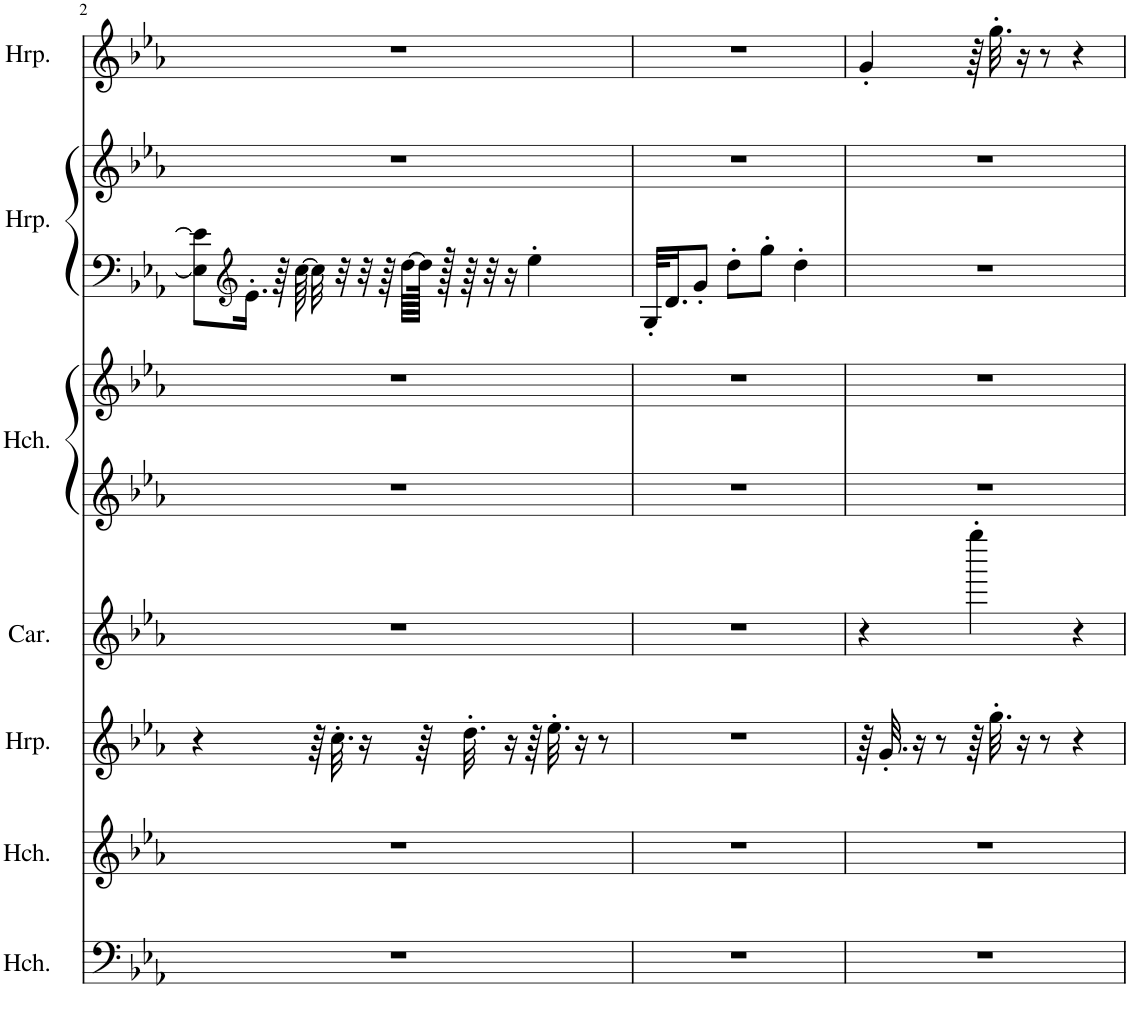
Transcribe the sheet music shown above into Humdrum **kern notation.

**kern	**kern	**kern	**kern	**kern	**kern	**kern	**kern	**kern
*part7	*part6	*part5	*part4	*part3	*part3	*part2	*part2	*part1
*staff9	*staff8	*staff7	*staff6	*staff5	*staff4	*staff3	*staff2	*staff1
*I"羽管键琴, HARPSILEFT	*I"羽管键琴, HARPSIRIGHT	*I"竖琴, HARPRIGHT	*I"钟琴, bell	*I"羽管键琴, HARPSI	*	*I"竖琴, HARPCTR	*	*I"竖琴, HARPLEFT
*	*	*I'Hrp.	*	*	*	*I'Hrp.	*	*I'Hrp.
!!LO:PB:g=z
*clefF4	*clefG2	*clefG2	*clefG2	*clefG2	*clefG2	*clefF4	*clefG2	*clefG2
*k[b-e-a-]	*k[b-e-a-]	*k[b-e-a-]	*k[b-e-a-]	*k[b-e-a-]	*k[b-e-a-]	*k[b-e-a-]	*k[b-e-a-]	*k[b-e-a-]
*M3/4	*M3/4	*M3/4	*M3/4	*M3/4	*M3/4	*M3/4	*M3/4	*M3/4
=2	=2	=2	=2	=2	=2	=2	=2	=2
2.r	2.r	4r	2.r	2.r	2.r	8E-\] 8e-\]L	2.r	2.r
*	*	*	*	*	*	*clefG2	*	*
.	.	.	.	.	.	16.e-'\Jk	.	.
.	.	.	.	.	.	64r	.	.
.	.	.	.	.	.	[64cc\	.	.
.	.	64r	.	.	.	32cc\]	.	.
.	.	32.cc'\	.	.	.	.	.	.
.	.	.	.	.	.	32r	.	.
.	.	16r	.	.	.	32r	.	.
.	.	.	.	.	.	64r	.	.
.	.	.	.	.	.	[64dd\LLLL	.	.
.	.	64r	.	.	.	128dd\JJJJk]	.	.
.	.	.	.	.	.	128r	.	.
.	.	32.dd'\	.	.	.	64r	.	.
.	.	.	.	.	.	32r	.	.
.	.	16r	.	.	.	16r	.	.
.	.	64r	.	.	.	4ee-'\	.	.
.	.	32.ee-'\	.	.	.	.	.	.
.	.	16r	.	.	.	.	.	.
.	.	8r	.	.	.	.	.	.
=3	=3	=3	=3	=3	=3	=3	=3	=3
2.r	2.r	2.r	2.r	2.r	2.r	32G'/KLL	2.r	2.r
.	.	.	.	.	.	16.d/J	.	.
.	.	.	.	.	.	8g'/J	.	.
.	.	.	.	.	.	8dd'\L	.	.
.	.	.	.	.	.	8gg'\J	.	.
.	.	.	.	.	.	4dd'\	.	.
=4	=4	=4	=4	=4	=4	=4	=4	=4
2.r	2.r	64r	4r	2.r	2.r	2.r	2.r	4g'/
.	.	32.g'/	.	.	.	.	.	.
.	.	16r	.	.	.	.	.	.
.	.	8r	.	.	.	.	.	.
.	.	64r	4gggg'\	.	.	.	.	64r
.	.	32.gg'\	.	.	.	.	.	32.gg'\
.	.	16r	.	.	.	.	.	16r
.	.	8r	.	.	.	.	.	8r
.	.	4r	4r	.	.	.	.	4r
=	=	=	=	=	=	=	=	=
*-	*-	*-	*-	*-	*-	*-	*-	*-
